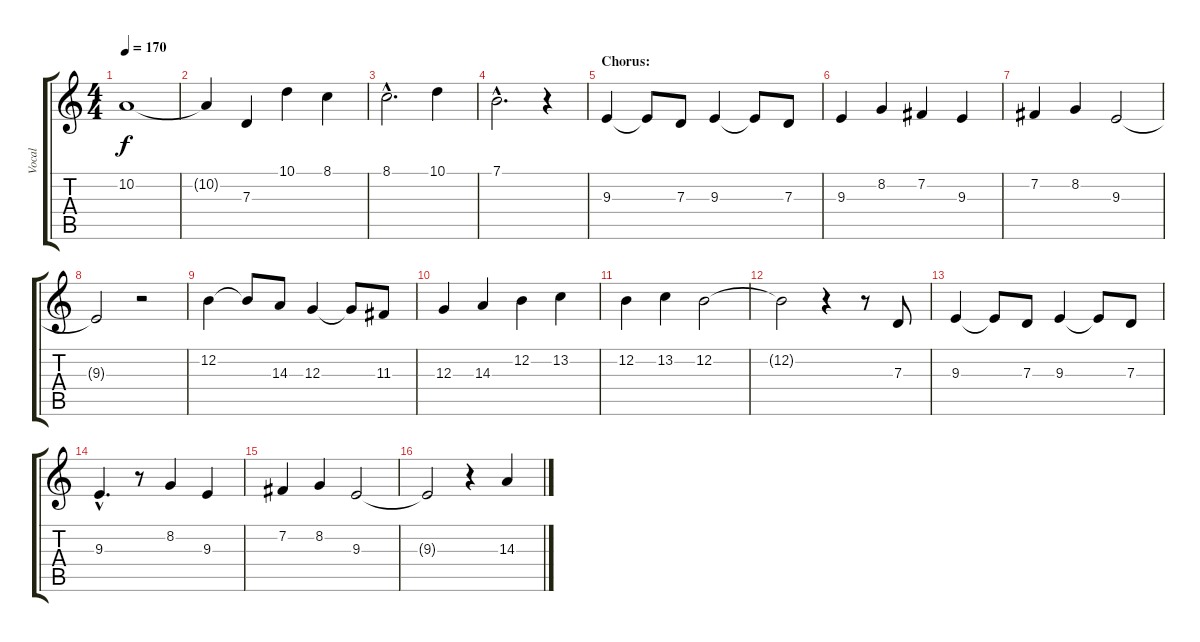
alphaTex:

\track ("Vocal" "Vocal") {instrument oboe}
\staff {score tabs}
\tuning (E4 B3 G3 D3 A2 E2) {hide}
\ts (4 4)
\tempo 170
\clef g2
\ks c
10.2.1{dy f} |
10.2{t}.4 7.3.4 10.1.4 8.1.4 |
8.1{hac}.2{d} 10.1.4 |
7.1{hac}.2{d} r.4 |
\section ("" "Chorus:")
9.3.4 9.3{t}.8 7.3.8 9.3.4 9.3{t}.8 7.3.8 |
9.3.4 8.2.4 7.2.4 9.3.4 |
7.2.4 8.2.4 9.3.2 |
9.3{t}.2 r.2 |
12.2.4 12.2{t}.8 14.3.8 12.3.4 12.3{t}.8 11.3.8 |
12.3.4 14.3.4 12.2.4 13.2.4 |
12.2.4 13.2.4 12.2.2 |
12.2{t}.2 r.4 r.8 7.3.8 |
9.3.4 9.3{t}.8 7.3.8 9.3.4 9.3{t}.8 7.3.8 |
9.3{hac}.4{d} r.8 8.2.4 9.3.4 |
7.2.4 8.2.4 9.3.2 |
9.3{t}.2 r.4 14.3.4
